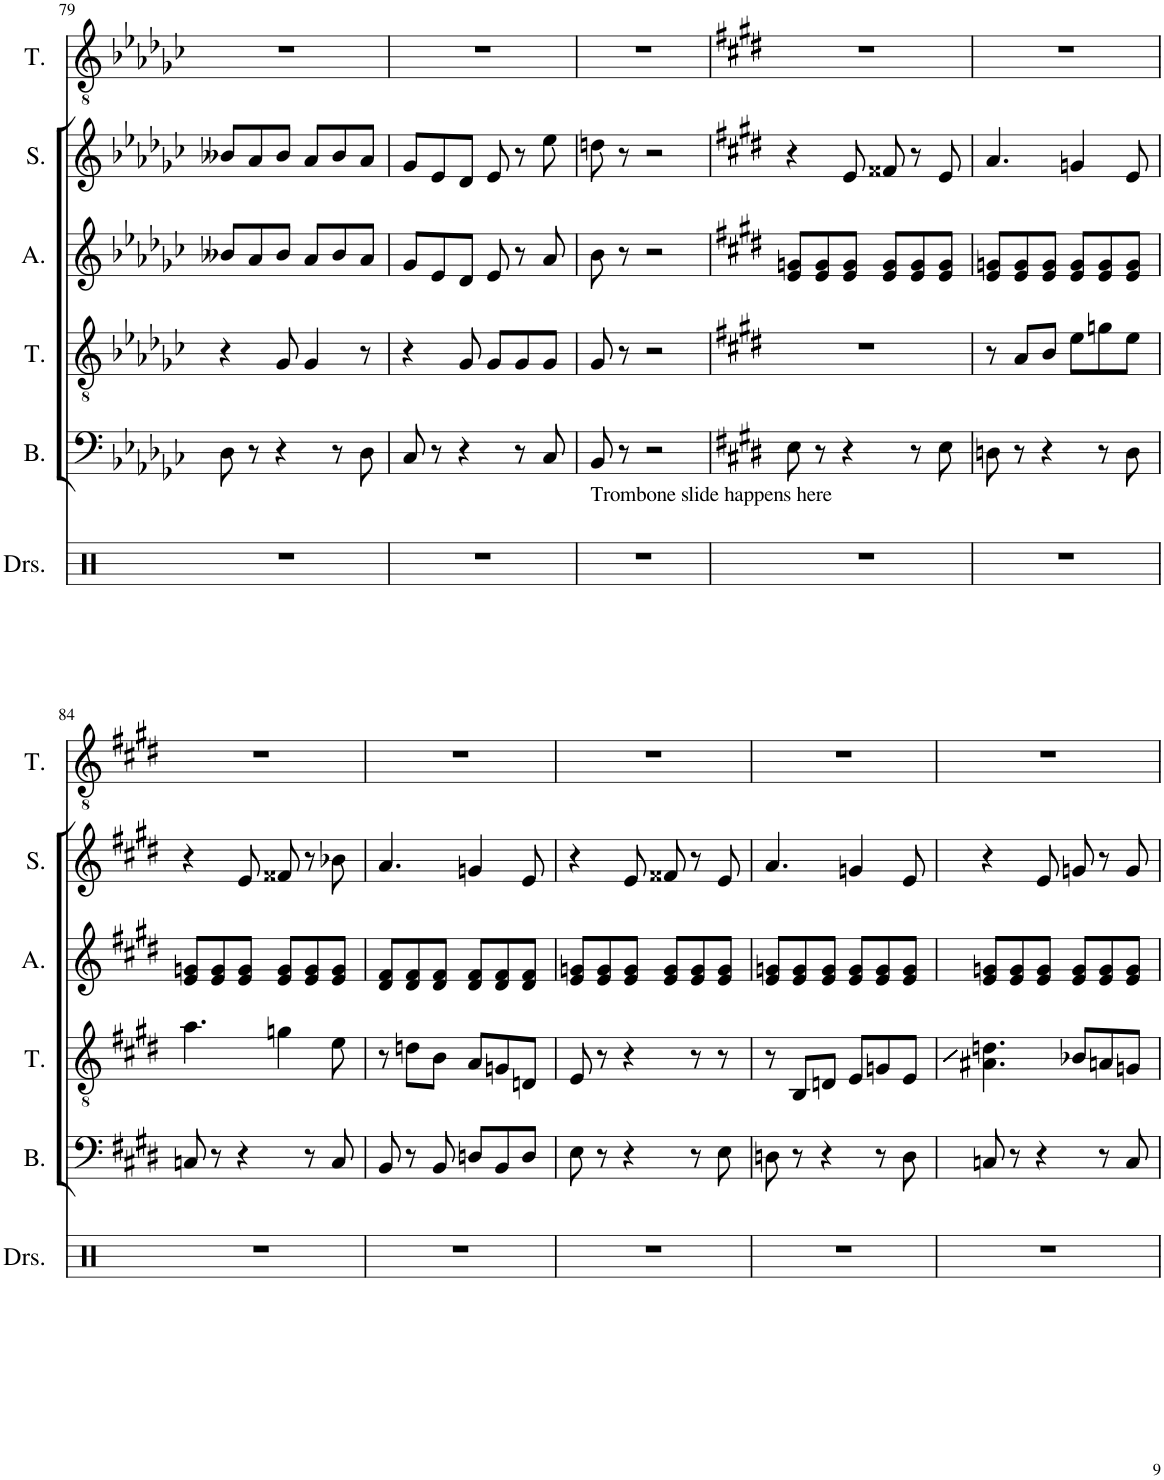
**kern	**kern	**kern	**kern	**kern	**kern
*part6	*part5	*part4	*part3	*part2	*part1
*staff6	*staff5	*staff4	*staff3	*staff2	*staff1
*I"Drumset	*I"Bass	*I"Tenor	*I"Alto	*I"Soprano	*I"Tenor
*I'Drs.	*I'B.	*I'T.	*I'A.	*I'S.	*I'T.
!!LO:PB:g=z
*clefX	*clefF4	*clefGv2	*clefG2	*clefG2	*clefGv2
*k[]	*k[b-e-a-d-g-c-]	*k[b-e-a-d-g-c-]	*k[b-e-a-d-g-c-]	*k[b-e-a-d-g-c-]	*k[b-e-a-d-g-c-]
*M6/8	*M6/8	*M6/8	*M6/8	*M6/8	*M6/8
=79	=79	=79	=79	=79	=79
2.r	8D-\	4r	8b--X/L	8b--X/L	2.r
.	8r	.	8a-/	8a-/	.
.	4r	8G-/	8b--/J	8b--/J	.
.	.	4G-/	8a-/L	8a-/L	.
.	8r	.	8b--/	8b--/	.
.	8D-\	8r	8a-/J	8a-/J	.
=80	=80	=80	=80	=80	=80
2.r	8C-/	4r	8g-/L	8g-/L	2.r
.	8r	.	8e-/	8e-/	.
.	4r	8G-/	8d-/J	8d-/J	.
.	.	8G-/L	8e-/	8e-/	.
.	8r	8G-/	8r	8r	.
.	8C-/	8G-/J	8a-/	8ee-\	.
=81	=81	=81	=81	=81	=81
!LO:TX:a:t=Trombone slide happens here	!	!	!	!	!
2.r	8BB-/	8G-/	8b-\	8ddn\	2.r
.	8r	8r	8r	8r	.
.	2r	2r	2r	2r	.
=82	=82	=82	=82	=82	=82
*	*k[f#c#g#d#]	*k[f#c#g#d#]	*k[f#c#g#d#]	*k[f#c#g#d#]	*k[f#c#g#d#]
2.r	8E\	2.r	8e/ 8gn/L	4r	2.r
.	8r	.	8e/ 8g/	.	.
.	4r	.	8e/ 8g/J	8e/	.
.	.	.	8e/ 8g/L	8f##X/	.
.	8r	.	8e/ 8g/	8r	.
.	8E\	.	8e/ 8g/J	8e/	.
=83	=83	=83	=83	=83	=83
2.r	8Dn\	8r	8e/ 8gn/L	4.a/	2.r
.	8r	8A/L	8e/ 8g/	.	.
.	4r	8B/J	8e/ 8g/J	.	.
.	.	8e\L	8e/ 8g/L	4gn/	.
.	8r	8gn\	8e/ 8g/	.	.
.	8D\	8e\J	8e/ 8g/J	8e/	.
!!LO:LB:g=z
=84	=84	=84	=84	=84	=84
2.r	8Cn/	4.a\	8e/ 8gn/L	4r	2.r
.	8r	.	8e/ 8g/	.	.
.	4r	.	8e/ 8g/J	8e/	.
.	.	4gn\	8e/ 8g/L	8f##X/	.
.	8r	.	8e/ 8g/	8r	.
.	8C/	8e\	8e/ 8g/J	8b-X\	.
=85	=85	=85	=85	=85	=85
2.r	8BB/	8r	8d#/ 8f#/L	4.a/	2.r
.	8r	8dn\L	8d#/ 8f#/	.	.
.	8BB/	8B\J	8d#/ 8f#/J	.	.
.	8Dn/L	8A/L	8d#/ 8f#/L	4gn/	.
.	8BB/	8Gn/	8d#/ 8f#/	.	.
.	8D/J	8Dn/J	8d#/ 8f#/J	8e/	.
=86	=86	=86	=86	=86	=86
2.r	8E\	8E/	8e/ 8gn/L	4r	2.r
.	8r	8r	8e/ 8g/	.	.
.	4r	4r	8e/ 8g/J	8e/	.
.	.	.	8e/ 8g/L	8f##X/	.
.	8r	8r	8e/ 8g/	8r	.
.	8E\	8r	8e/ 8g/J	8e/	.
=87	=87	=87	=87	=87	=87
2.r	8Dn\	8r	8e/ 8gn/L	4.a/	2.r
.	8r	8BB/L	8e/ 8g/	.	.
.	4r	8Dn/J	8e/ 8g/J	.	.
.	.	8E/L	8e/ 8g/L	4gn/	.
.	8r	8Gn/	8e/ 8g/	.	.
.	8D\	8E/J	8e/ 8g/J	8e/	.
=88	=88	=88	=88	=88	=88
2.r	8Cn/	4.A#X\ 4.dn\	8e/ 8gn/L	4r	2.r
.	8r	.	8e/ 8g/	.	.
.	4r	.	8e/ 8g/J	8e/	.
.	.	8B-X/L	8e/ 8g/L	8gn/	.
.	8r	8An/	8e/ 8g/	8r	.
.	8C/	8Gn/J	8e/ 8g/J	8g/	.
=	=	=	=	=	=
*-	*-	*-	*-	*-	*-
